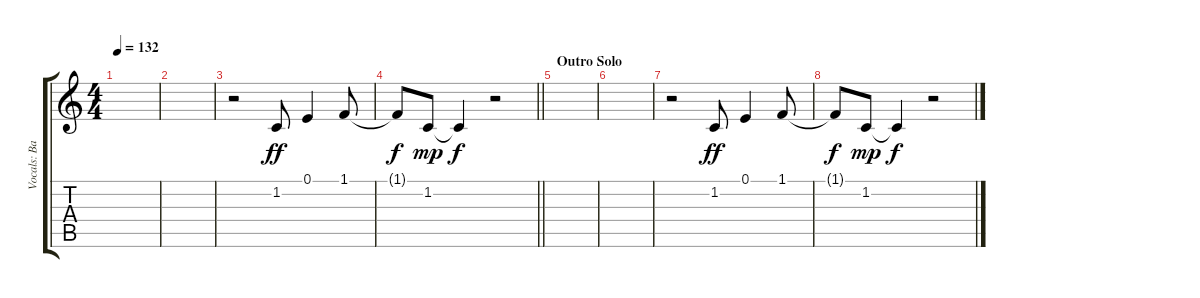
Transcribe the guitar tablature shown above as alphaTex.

\track ("Vocals: Band" "Vocals: Ba") {instrument pad4choir}
\staff {score tabs}
\tuning (E4 B3 G3 D3 A2 E2) {hide}
\ts (4 4)
\tempo 132
\clef g2
\ks c
|
|
r.2 1.2.8{dy ff} 0.1.4 1.1.8 |
\barLineRight lightlight
1.1{t}.8{dy f} 1.2.8{dy mp} 1.2{t}.4{dy f} r.2 |
\section ("" "Outro Solo")
|
|
r.2 1.2.8{dy ff} 0.1.4 1.1.8 |
1.1{t}.8{dy f} 1.2.8{dy mp} 1.2{t}.4{dy f} r.2
